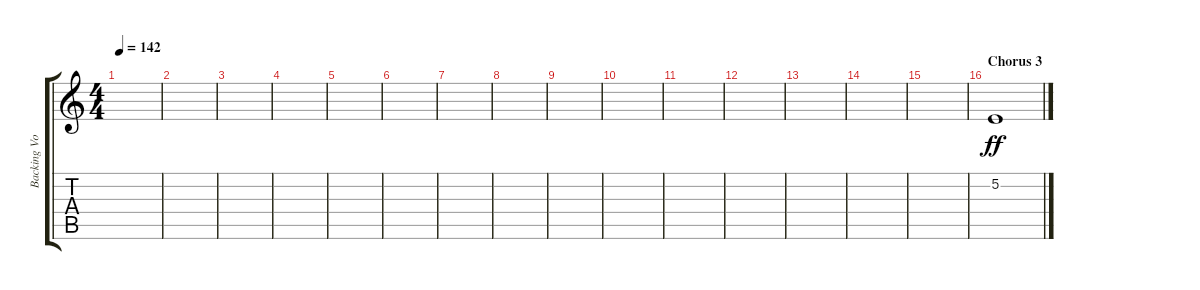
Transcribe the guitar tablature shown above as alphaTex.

\track ("Backing Vocals" "Backing Vo") {instrument tenorsax}
\staff {score tabs}
\tuning (E4 B3 G3 D3 A2 E2) {hide}
\ts (4 4)
\tempo 142
\clef g2
\ks c
|
|
|
|
|
|
|
|
|
|
|
|
|
|
|
\section ("" "Chorus 3")
5.2.1{dy ff}
